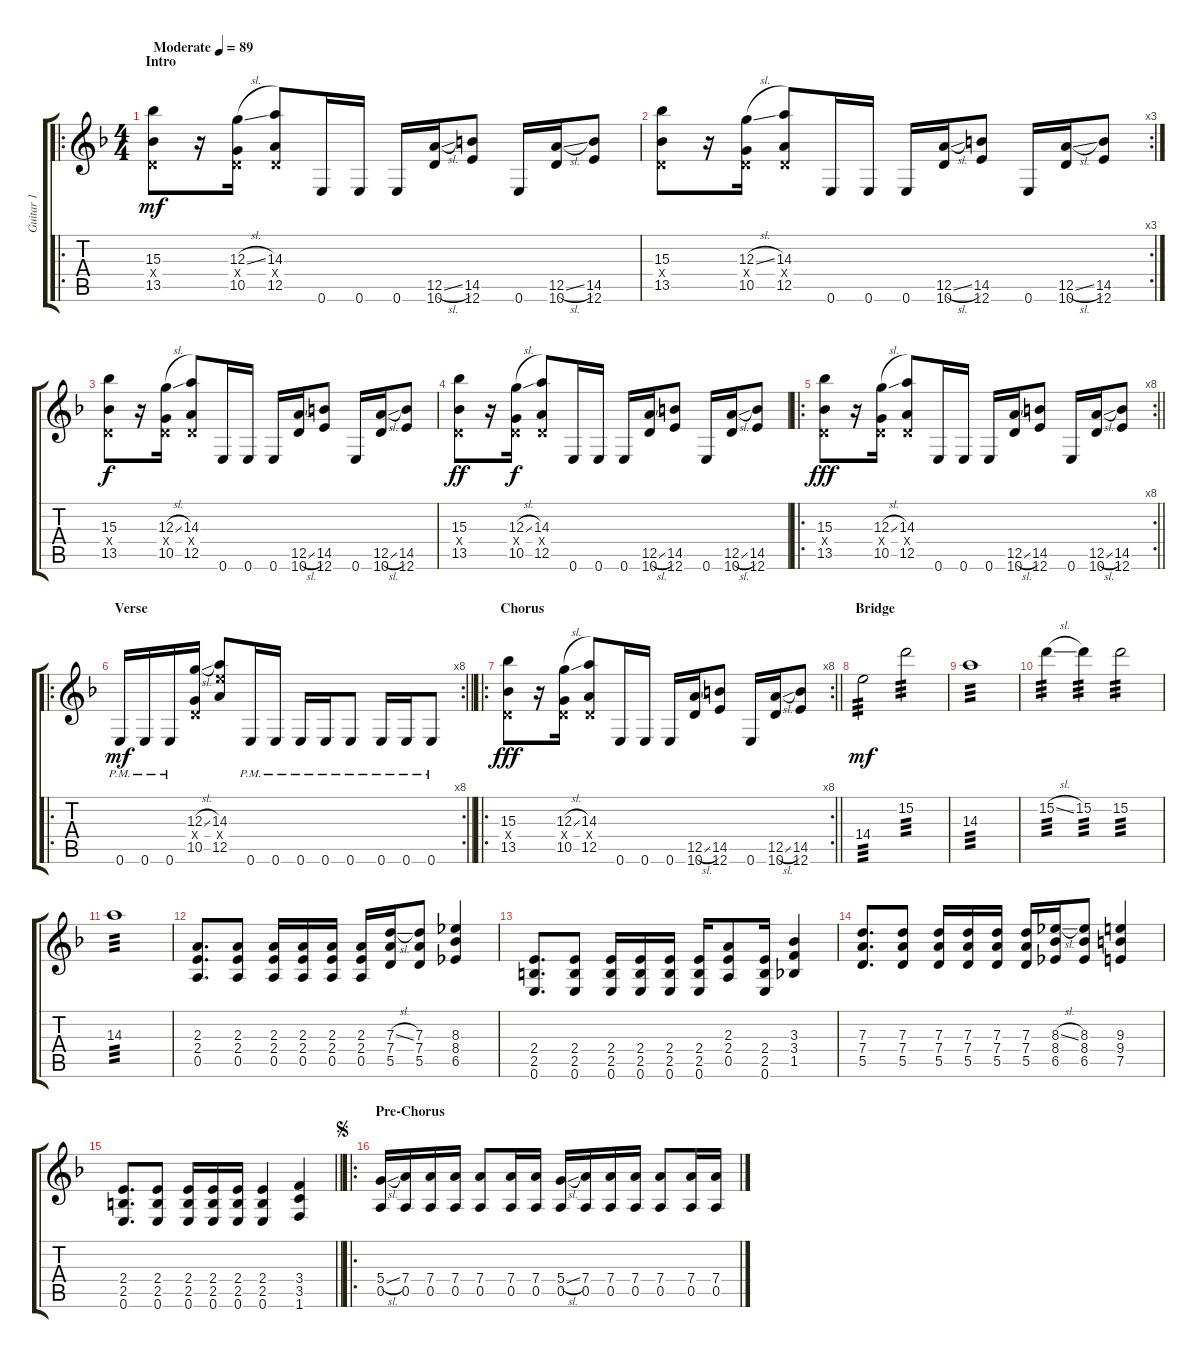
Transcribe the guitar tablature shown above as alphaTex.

\track ("Guitar 1" "Guitar 1") {instrument distortionguitar}
\staff {score tabs}
\tuning (E4 B3 G3 D3 A2 E2) {hide}
\ro
\ts (4 4)
\section ("" "Intro")
\tempo (89 "Moderate")
\clef g2
\ks f
(15.3 0.4{x} 13.5).8{dy mf instrument distortionguitar} r.16 (12.3{sl} 0.4{x} 10.5).16 (14.3 0.4{x} 12.5).8 0.6.16 0.6.16 0.6.16 (12.5{sl} 10.6).16 (14.5 12.6).8 0.6.16 (12.5{sl} 10.6).16 (14.5 12.6).8 |
\rc 3
(15.3 0.4{x} 13.5).8 r.16 (12.3{sl} 0.4{x} 10.5).16 (14.3 0.4{x} 12.5).8 0.6.16 0.6.16 0.6.16 (12.5{sl} 10.6).16 (14.5 12.6).8 0.6.16 (12.5{sl} 10.6).16 (14.5 12.6).8 |
(15.3 0.4{x} 13.5).8{dy f} r.16 (12.3{sl} 0.4{x} 10.5).16 (14.3 0.4{x} 12.5).8 0.6.16 0.6.16 0.6.16 (12.5{sl} 10.6).16 (14.5 12.6).8 0.6.16 (12.5{sl} 10.6).16 (14.5 12.6).8 |
(15.3 0.4{x} 13.5).8{dy ff} r.16 (12.3{sl} 0.4{x} 10.5).16{dy f} (14.3 0.4{x} 12.5).8 0.6.16 0.6.16 0.6.16 (12.5{sl} 10.6).16 (14.5 12.6).8 0.6.16 (12.5{sl} 10.6).16 (14.5 12.6).8 |
\ro
\rc 8
\barLineRight lightlight
(15.3 0.4{x} 13.5).8{dy fff} r.16 (12.3{sl} 0.4{x} 10.5).16 (14.3 0.4{x} 12.5).8 0.6.16 0.6.16 0.6.16 (12.5{sl} 10.6).16 (14.5 12.6).8 0.6.16 (12.5{sl} 10.6).16 (14.5 12.6).8 |
\ro
\rc 8
\section ("" "Verse")
\barLineRight lightlight
0.6{pm}.16{dy mf} 0.6{pm}.16 0.6{pm}.16 (12.3{sl} 0.4{x} 10.5).16 (14.3 14.4{x} 12.5).8 0.6{pm}.16 0.6{pm}.16 0.6{pm}.16 0.6{pm}.16 0.6{pm}.8 0.6{pm}.16 0.6{pm}.16 0.6{pm}.8 |
\ro
\rc 8
\section ("" "Chorus")
\barLineRight lightlight
(15.3 0.4{x} 13.5).8{dy fff} r.16 (12.3{sl} 0.4{x} 10.5).16 (14.3 0.4{x} 12.5).8 0.6.16 0.6.16 0.6.16 (12.5{sl} 10.6).16 (14.5 12.6).8 0.6.16 (12.5{sl} 10.6).16 (14.5 12.6).8 |
\section ("" "Bridge")
14.4.2{tp 3 dy mf} 15.2.2{tp 3} |
14.3.1{tp 3} |
15.2{sl}.4{tp 3} 15.2.4{tp 3} 15.2.2{tp 3} |
14.3.1{tp 3} |
(2.3 2.4 0.5).8{d} (2.3 2.4 0.5).8 (2.3 2.4 0.5).16 (2.3 2.4 0.5).16 (2.3 2.4 0.5).16 (2.3 2.4 0.5).16 (7.3{sl} 7.4 5.5).16 (7.3 7.4 5.5).8 (8.3 8.4 6.5).4 |
(2.4 2.5 0.6).8{d} (2.4 2.5 0.6).8 (2.4 2.5 0.6).16 (2.4 2.5 0.6).16 (2.4 2.5 0.6).16 (2.4 2.5 0.6).16 (2.3 2.4 0.5).8 (2.4 2.5 0.6).16 (3.3 3.4 1.5).4 |
(7.3 7.4 5.5).8{d} (7.3 7.4 5.5).8 (7.3 7.4 5.5).16 (7.3 7.4 5.5).16 (7.3 7.4 5.5).16 (7.3 7.4 5.5).16 (8.3{sl} 8.4 6.5).16 (8.3 8.4 6.5).8 (9.3 9.4 7.5).4 |
\barLineRight lightlight
(2.4 2.5 0.6).8{d} (2.4 2.5 0.6).8 (2.4 2.5 0.6).16 (2.4 2.5 0.6).16 (2.4 2.5 0.6).16 (2.4 2.5 0.6).4 (3.4 3.5 1.6).4 |
\ro
\section ("" "Pre-Chorus")
\jump segno
(5.4{sl} 0.5).16 (7.4 0.5).16 (7.4 0.5).16 (7.4 0.5).16 (7.4 0.5).8 (7.4 0.5).16 (7.4 0.5).16 (5.4{sl} 0.5).16 (7.4 0.5).16 (7.4 0.5).16 (7.4 0.5).16 (7.4 0.5).8 (7.4 0.5).16 (7.4 0.5).16
